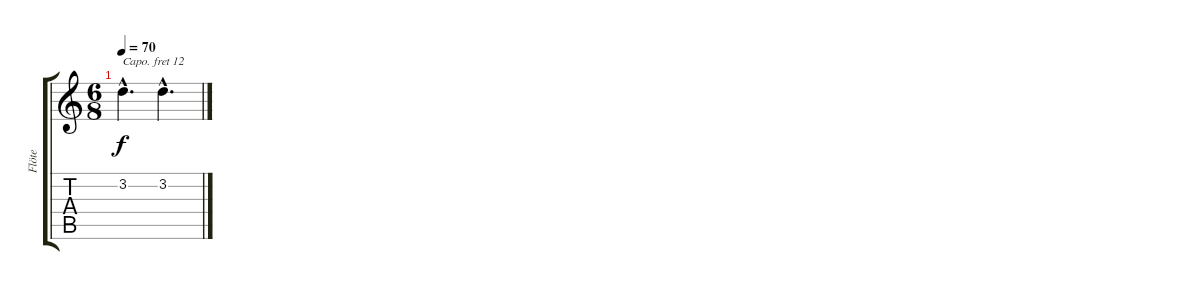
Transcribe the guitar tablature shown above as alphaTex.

\track ("Flöte" "Flöte") {instrument recorder}
\staff {score tabs}
\capo 12
\tuning (E4 B3 G3 D3 A2 E2) {hide}
\ts (6 8)
\tempo 70
\clef g2
\ks c
3.2{hac}.4{d dy f} 3.2{hac}.4{d}
